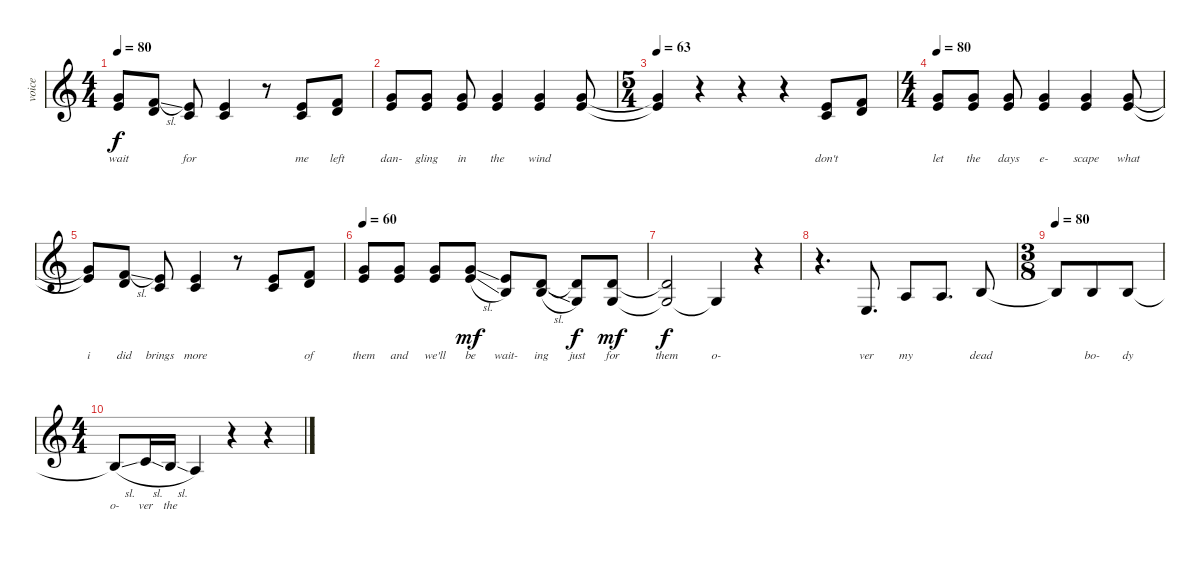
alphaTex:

\track ("voice" "voice") {instrument sopranosax}
\staff {score}
\tuning (E4 B3 G3 D3 A2 E2) {hide}
\ts (4 4)
\tempo 80
\clef g2
\ks c
(3.1{t} 5.2{t}).8{lyrics (0 "wait") lyrics (1 "") lyrics (2 "") lyrics (3 "") lyrics (4 "") dy f} (1.1{sl} 3.2).8{lyrics (0 "") lyrics (1 "") lyrics (2 "") lyrics (3 "") lyrics (4 "")} (0.1 1.2).8{lyrics (0 "for") lyrics (1 "") lyrics (2 "") lyrics (3 "") lyrics (4 "")} (0.1 1.2).4{lyrics (0 "") lyrics (1 "") lyrics (2 "") lyrics (3 "") lyrics (4 "")} r.8 (0.1 1.2).8{lyrics (0 "me") lyrics (1 "") lyrics (2 "") lyrics (3 "") lyrics (4 "")} (1.1 3.2).8{lyrics (0 "left") lyrics (1 "") lyrics (2 "") lyrics (3 "") lyrics (4 "")} |
(3.1 5.2).8{lyrics (0 "dan-") lyrics (1 "") lyrics (2 "") lyrics (3 "") lyrics (4 "")} (3.1 5.2).8{lyrics (0 "gling") lyrics (1 "") lyrics (2 "") lyrics (3 "") lyrics (4 "")} (3.1 5.2).8{lyrics (0 "in") lyrics (1 "") lyrics (2 "") lyrics (3 "") lyrics (4 "")} (3.1 5.2).4{lyrics (0 "the") lyrics (1 "") lyrics (2 "") lyrics (3 "") lyrics (4 "")} (3.1 5.2).4{lyrics (0 "wind") lyrics (1 "") lyrics (2 "") lyrics (3 "") lyrics (4 "")} (3.1 5.2).8{lyrics (0 "") lyrics (1 "") lyrics (2 "") lyrics (3 "") lyrics (4 "")} |
\ts (5 4)
\tempo 63
(3.1{t} 5.2{t}).4{lyrics (0 "") lyrics (1 "") lyrics (2 "") lyrics (3 "") lyrics (4 "")} r.4 r.4 r.4 (0.1 1.2).8{lyrics (0 "don't") lyrics (1 "") lyrics (2 "") lyrics (3 "") lyrics (4 "")} (1.1 3.2).8{lyrics (0 "") lyrics (1 "") lyrics (2 "") lyrics (3 "") lyrics (4 "")} |
\ts (4 4)
\tempo 80
(3.1 5.2).8{lyrics (0 "let") lyrics (1 "") lyrics (2 "") lyrics (3 "") lyrics (4 "")} (3.1 5.2).8{lyrics (0 "the") lyrics (1 "") lyrics (2 "") lyrics (3 "") lyrics (4 "")} (3.1 5.2).8{lyrics (0 "days") lyrics (1 "") lyrics (2 "") lyrics (3 "") lyrics (4 "")} (3.1 5.2).4{lyrics (0 "e-") lyrics (1 "") lyrics (2 "") lyrics (3 "") lyrics (4 "")} (3.1 5.2).4{lyrics (0 "scape") lyrics (1 "") lyrics (2 "") lyrics (3 "") lyrics (4 "")} (3.1 5.2).8{lyrics (0 "what") lyrics (1 "") lyrics (2 "") lyrics (3 "") lyrics (4 "")} |
(3.1{t} 5.2{t}).8{lyrics (0 "i") lyrics (1 "") lyrics (2 "") lyrics (3 "") lyrics (4 "")} (1.1{sl} 3.2).8{lyrics (0 "did") lyrics (1 "") lyrics (2 "") lyrics (3 "") lyrics (4 "")} (0.1 1.2).8{lyrics (0 "brings") lyrics (1 "") lyrics (2 "") lyrics (3 "") lyrics (4 "")} (0.1 1.2).4{lyrics (0 "more") lyrics (1 "") lyrics (2 "") lyrics (3 "") lyrics (4 "")} r.8 (0.1 1.2).8{lyrics (0 "") lyrics (1 "") lyrics (2 "") lyrics (3 "") lyrics (4 "")} (1.1 3.2).8{lyrics (0 "of") lyrics (1 "") lyrics (2 "") lyrics (3 "") lyrics (4 "")} |
\tempo 60
(3.1 5.2).8{lyrics (0 "them") lyrics (1 "") lyrics (2 "") lyrics (3 "") lyrics (4 "")} (3.1 5.2).8{lyrics (0 "and") lyrics (1 "") lyrics (2 "") lyrics (3 "") lyrics (4 "")} (3.1 5.2).8{lyrics (0 "we'll") lyrics (1 "") lyrics (2 "") lyrics (3 "") lyrics (4 "")} (3.1{sl} 5.2{sl}).8{lyrics (0 "be") lyrics (1 "") lyrics (2 "") lyrics (3 "") lyrics (4 "") dy mf} (0.1 0.2).8{lyrics (0 "wait-") lyrics (1 "") lyrics (2 "") lyrics (3 "") lyrics (4 "")} (3.2 4.3{sl}).8{lyrics (0 "ing") lyrics (1 "") lyrics (2 "") lyrics (3 "") lyrics (4 "")} (3.2{t} 0.3).8{lyrics (0 "just") lyrics (1 "") lyrics (2 "") lyrics (3 "") lyrics (4 "") dy f} (3.2 0.3).8{lyrics (0 "for") lyrics (1 "") lyrics (2 "") lyrics (3 "") lyrics (4 "") dy mf} |
(3.2{t} 0.3{t}).2{lyrics (0 "them") lyrics (1 "") lyrics (2 "") lyrics (3 "") lyrics (4 "") dy f} 0.3{t}.4{lyrics (0 "o-") lyrics (1 "") lyrics (2 "") lyrics (3 "") lyrics (4 "")} r.4 |
r.4{d} 2.4.8{d lyrics (0 "ver") lyrics (1 "") lyrics (2 "") lyrics (3 "") lyrics (4 "")} 2.3.8{lyrics (0 "my") lyrics (1 "") lyrics (2 "") lyrics (3 "") lyrics (4 "")} 2.3.8{d lyrics (0 "") lyrics (1 "") lyrics (2 "") lyrics (3 "") lyrics (4 "")} 0.2.8{lyrics (0 "dead") lyrics (1 "") lyrics (2 "") lyrics (3 "") lyrics (4 "")} |
\ts (3 8)
\tempo 80
0.2{t}.8{lyrics (0 "") lyrics (1 "") lyrics (2 "") lyrics (3 "") lyrics (4 "")} 0.2.8{lyrics (0 "bo-") lyrics (1 "") lyrics (2 "") lyrics (3 "") lyrics (4 "")} 4.3.8{lyrics (0 "dy") lyrics (1 "") lyrics (2 "") lyrics (3 "") lyrics (4 "")} |
\ts (4 4)
4.3{sl t}.8{lyrics (0 "o-") lyrics (1 "") lyrics (2 "") lyrics (3 "") lyrics (4 "")} 5.3{sl}.16{lyrics (0 "ver") lyrics (1 "") lyrics (2 "") lyrics (3 "") lyrics (4 "")} 4.3{sl}.16{lyrics (0 "the") lyrics (1 "") lyrics (2 "") lyrics (3 "") lyrics (4 "")} 2.3.4{lyrics (0 "") lyrics (1 "") lyrics (2 "") lyrics (3 "") lyrics (4 "")} r.4 r.4
